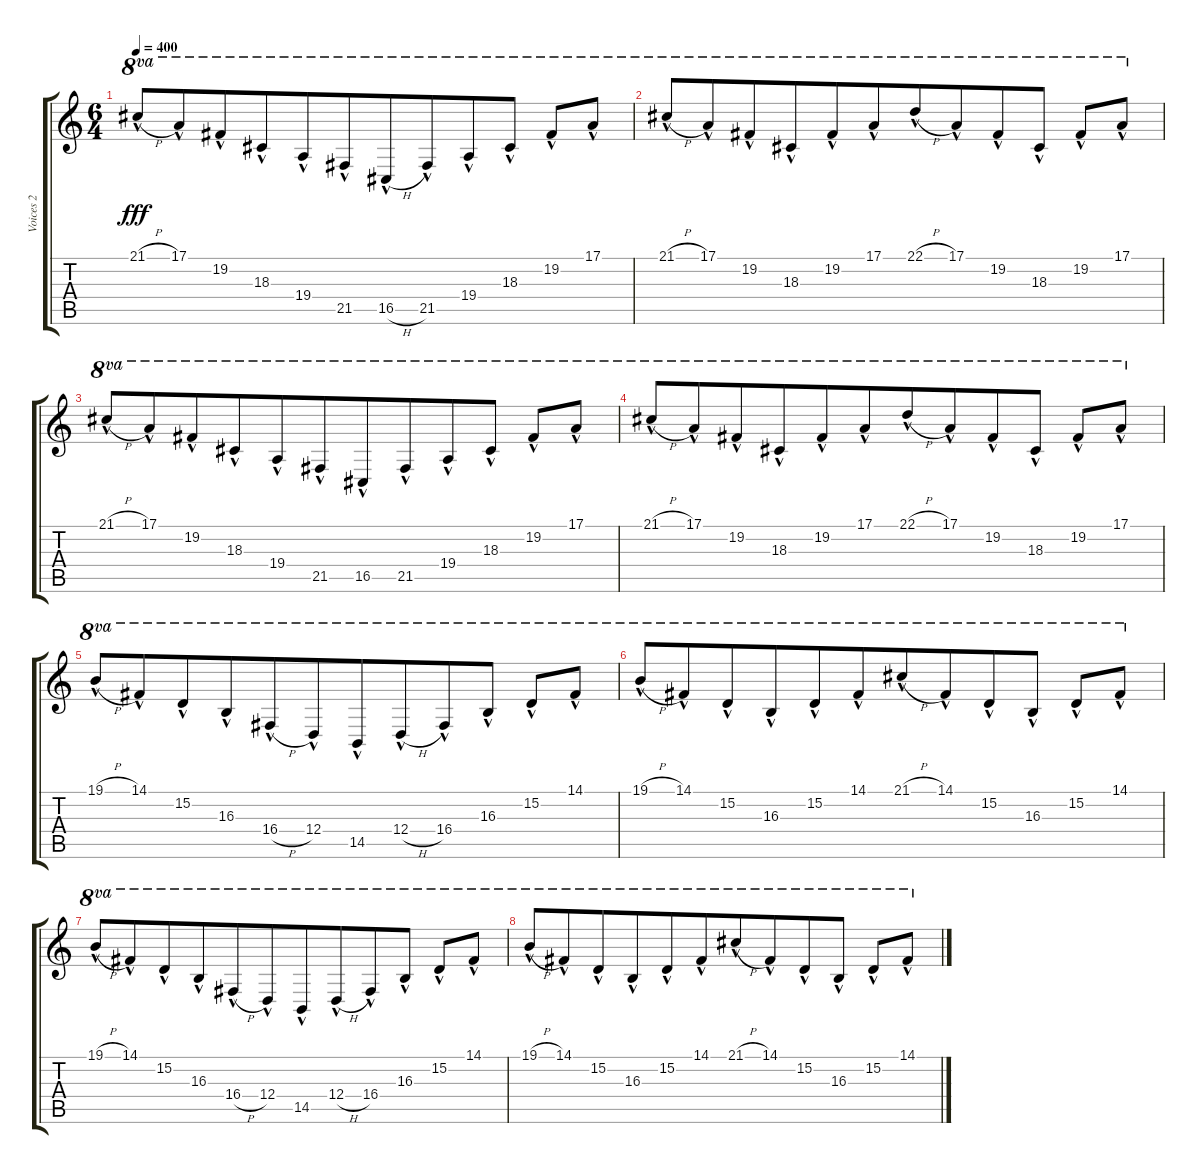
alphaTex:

\track ("Voices 2" "Voices 2") {instrument synthvoice}
\staff {score tabs}
\tuning (E4 B3 G3 D3 A2 E2) {hide}
\ts (6 4)
\tempo 400
\clef g2
\ks c
21.1{h hac}.8{ot 8va dy fff beam Up} 17.1{hac}.8{ot 8va beam Up beam merge} 19.2{hac}.8{ot 8va beam Up} 18.3{hac}.8{ot 8va beam Up beam merge} 19.4{hac}.8{ot 8va beam Up} 21.5{hac}.8{ot 8va beam Up beam merge} 16.5{h hac}.8{ot 8va beam Up} 21.5{hac}.8{ot 8va beam Up beam merge} 19.4{hac}.8{ot 8va beam Up} 18.3{hac}.8{ot 8va beam Up} 19.2{hac}.8{ot 8va beam Up} 17.1{hac}.8{ot 8va beam Up} |
21.1{h hac}.8{ot 8va beam Up} 17.1{hac}.8{ot 8va beam Up beam merge} 19.2{hac}.8{ot 8va beam Up} 18.3{hac}.8{ot 8va beam Up beam merge} 19.2{hac}.8{ot 8va beam Up} 17.1{hac}.8{ot 8va beam Up beam merge} 22.1{h hac}.8{ot 8va beam Up} 17.1{hac}.8{ot 8va beam Up beam merge} 19.2{hac}.8{ot 8va beam Up} 18.3{hac}.8{ot 8va beam Up} 19.2{hac}.8{ot 8va beam Up} 17.1{hac}.8{ot 8va beam Up} |
21.1{h hac}.8{ot 8va beam Up} 17.1{hac}.8{ot 8va beam Up beam merge} 19.2{hac}.8{ot 8va beam Up} 18.3{hac}.8{ot 8va beam Up beam merge} 19.4{hac}.8{ot 8va beam Up} 21.5{hac}.8{ot 8va beam Up beam merge} 16.5{hac}.8{ot 8va beam Up} 21.5{hac}.8{ot 8va beam Up beam merge} 19.4{hac}.8{ot 8va beam Up} 18.3{hac}.8{ot 8va beam Up} 19.2{hac}.8{ot 8va beam Up} 17.1{hac}.8{ot 8va beam Up} |
21.1{h hac}.8{ot 8va beam Up} 17.1{hac}.8{ot 8va beam Up beam merge} 19.2{hac}.8{ot 8va beam Up} 18.3{hac}.8{ot 8va beam Up beam merge} 19.2{hac}.8{ot 8va beam Up} 17.1{hac}.8{ot 8va beam Up beam merge} 22.1{h hac}.8{ot 8va beam Up} 17.1{hac}.8{ot 8va beam Up beam merge} 19.2{hac}.8{ot 8va beam Up} 18.3{hac}.8{ot 8va beam Up} 19.2{hac}.8{ot 8va beam Up} 17.1{hac}.8{ot 8va beam Up} |
19.1{h hac}.8{ot 8va beam Up} 14.1{hac}.8{ot 8va beam Up beam merge} 15.2{hac}.8{ot 8va beam Up} 16.3{hac}.8{ot 8va beam Up beam merge} 16.4{h hac}.8{ot 8va beam Up} 12.4{hac}.8{ot 8va beam Up beam merge} 14.5{hac}.8{ot 8va beam Up} 12.4{h hac}.8{ot 8va beam Up beam merge} 16.4{hac}.8{ot 8va beam Up} 16.3{hac}.8{ot 8va beam Up} 15.2{hac}.8{ot 8va beam Up} 14.1{hac}.8{ot 8va beam Up} |
19.1{h hac}.8{ot 8va beam Up} 14.1{hac}.8{ot 8va beam Up beam merge} 15.2{hac}.8{ot 8va beam Up} 16.3{hac}.8{ot 8va beam Up beam merge} 15.2{hac}.8{ot 8va beam Up} 14.1{hac}.8{ot 8va beam Up beam merge} 21.1{h hac}.8{ot 8va beam Up} 14.1{hac}.8{ot 8va beam Up beam merge} 15.2{hac}.8{ot 8va beam Up} 16.3{hac}.8{ot 8va beam Up} 15.2{hac}.8{ot 8va beam Up} 14.1{hac}.8{ot 8va beam Up} |
19.1{h hac}.8{ot 8va beam Up} 14.1{hac}.8{ot 8va beam Up beam merge} 15.2{hac}.8{ot 8va beam Up} 16.3{hac}.8{ot 8va beam Up beam merge} 16.4{h hac}.8{ot 8va beam Up} 12.4{hac}.8{ot 8va beam Up beam merge} 14.5{hac}.8{ot 8va beam Up} 12.4{h hac}.8{ot 8va beam Up beam merge} 16.4{hac}.8{ot 8va beam Up} 16.3{hac}.8{ot 8va beam Up} 15.2{hac}.8{ot 8va beam Up} 14.1{hac}.8{ot 8va beam Up} |
19.1{h hac}.8{ot 8va beam Up} 14.1{hac}.8{ot 8va beam Up beam merge} 15.2{hac}.8{ot 8va beam Up} 16.3{hac}.8{ot 8va beam Up beam merge} 15.2{hac}.8{ot 8va beam Up} 14.1{hac}.8{ot 8va beam Up beam merge} 21.1{h hac}.8{ot 8va beam Up} 14.1{hac}.8{ot 8va beam Up beam merge} 15.2{hac}.8{ot 8va beam Up} 16.3{hac}.8{ot 8va beam Up} 15.2{hac}.8{ot 8va beam Up} 14.1{hac}.8{ot 8va beam Up}
